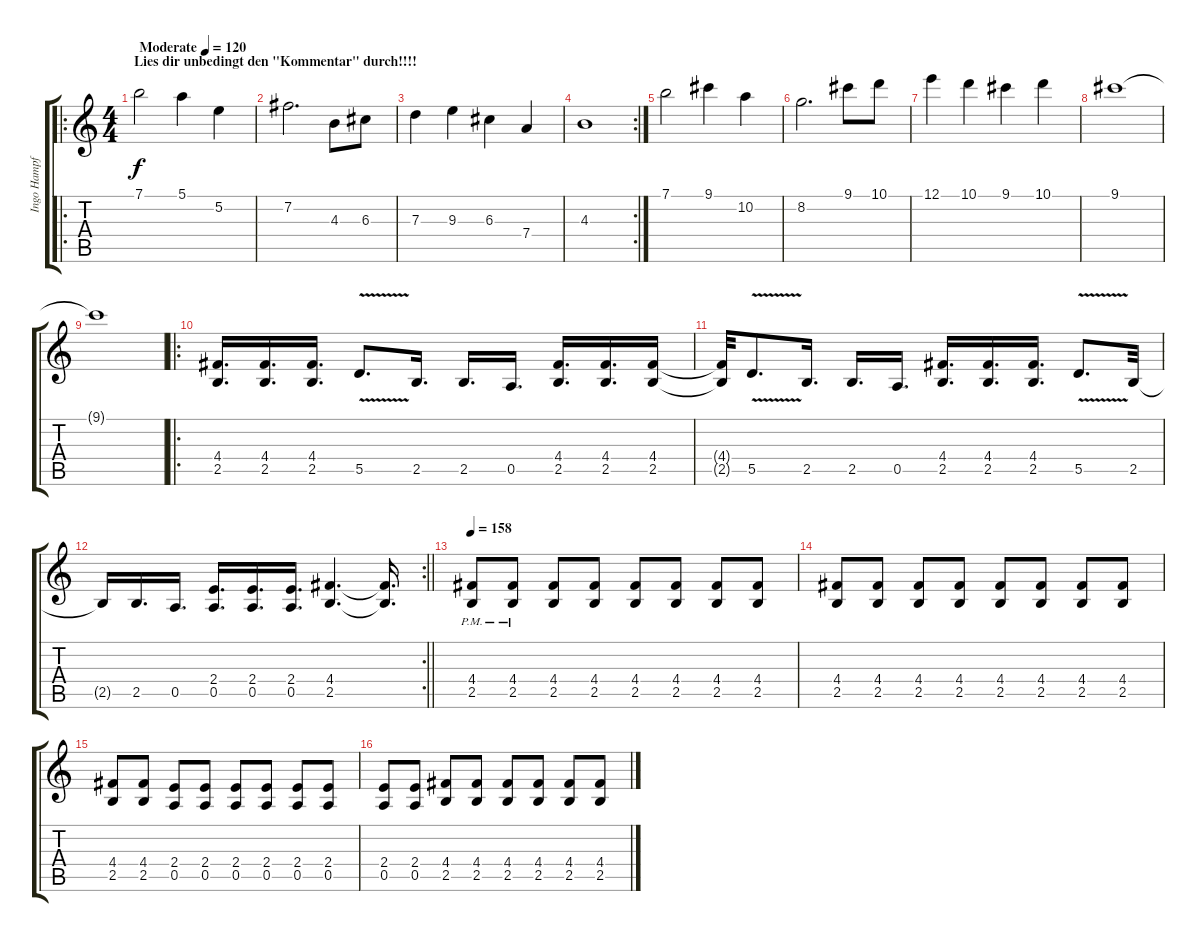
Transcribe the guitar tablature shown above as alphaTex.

\track ("Ingo Hampf" "Ingo Hampf") {instrument distortionguitar}
\staff {score tabs}
\tuning (E4 B3 G3 D3 A2 E2) {hide}
\ro
\ts (4 4)
\section ("" "Lies dir unbedingt den \"Kommentar\" durch!!!!")
\tempo (120 "Moderate")
\tempo 123
\tempo (120 "Moderate")
\clef g2
\ks c
7.1.2{dy f instrument acousticguitarsteel} 5.1.4 5.2.4 |
7.2.2{d} 4.3.8 6.3.8 |
7.3.4 9.3.4 6.3.4 7.4.4 |
\rc 2
4.3.1 |
7.1.2 9.1.4 10.2.4 |
8.2.2{d} 9.1.8 10.1.8 |
12.1.4 10.1.4 9.1.4 10.1.4 |
9.1.1 |
9.1{t}.1 |
\ro
(4.4 2.5).16{d instrument distortionguitar} (4.4 2.5).16{d} (4.4 2.5).16{d} 5.5{v}.8{d} 2.5.16{d} 2.5.16{d} 0.5.16{d} (4.4 2.5).16{d} (4.4 2.5).16{d} (4.4 2.5).16 |
(4.4{t} 2.5{t}).32 5.5{v}.8{d} 2.5.16{d} 2.5.16{d} 0.5.16{d} (4.4 2.5).16{d} (4.4 2.5).16{d} (4.4 2.5).16{d} 5.5{v}.8{d} 2.5.32 |
\rc 2
\barLineRight lightlight
2.5{t}.16 2.5.16{d} 0.5.16{d} (2.4 0.5).16{d} (2.4 0.5).16{d} (2.4 0.5).16{d} (4.4 2.5).4{d} (4.4{t} 2.5{t}).16{d} |
\section ("" "")
\tempo 158
(4.4{pm} 2.5{pm}).8 (4.4{pm} 2.5{pm}).8 (4.4 2.5).8 (4.4 2.5).8 (4.4 2.5).8 (4.4 2.5).8 (4.4 2.5).8 (4.4 2.5).8 |
(4.4 2.5).8 (4.4 2.5).8 (4.4 2.5).8 (4.4 2.5).8 (4.4 2.5).8 (4.4 2.5).8 (4.4 2.5).8 (4.4 2.5).8 |
(4.4 2.5).8 (4.4 2.5).8 (2.4 0.5).8 (2.4 0.5).8 (2.4 0.5).8 (2.4 0.5).8 (2.4 0.5).8 (2.4 0.5).8 |
(2.4 0.5).8 (2.4 0.5).8 (4.4 2.5).8 (4.4 2.5).8 (4.4 2.5).8 (4.4 2.5).8 (4.4 2.5).8 (4.4 2.5).8
